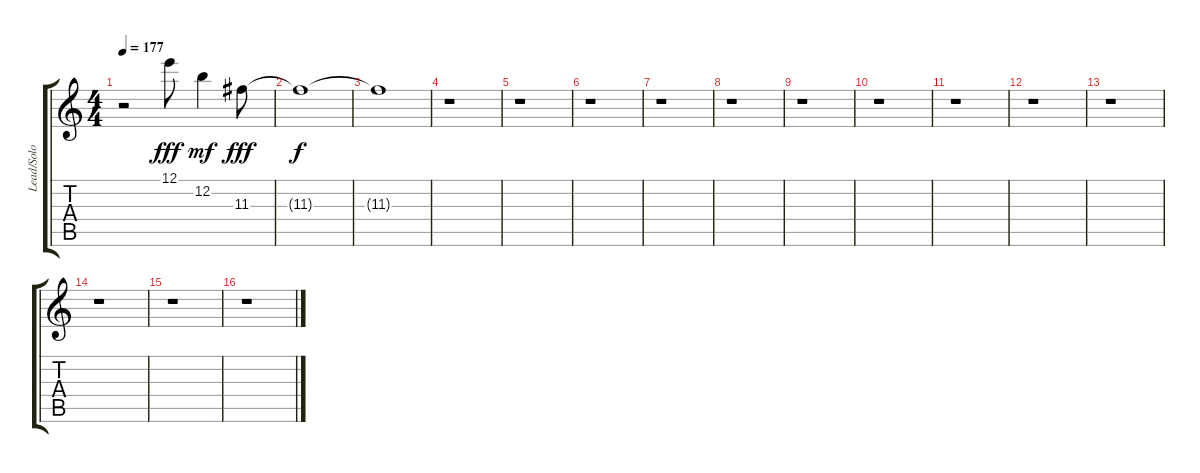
\track ("Lead/Solo Guitar" "Lead/Solo ") {instrument overdrivenguitar}
\staff {score tabs}
\tuning (E4 B3 G3 D3 A2 E2) {hide}
\ts (4 4)
\tempo 177
\clef g2
\ks c
r.2{dy f} 12.1.8{dy fff} 12.2.4{dy mf} 11.3.8{dy fff} |
11.3{t}.1{dy f} |
11.3{t}.1 |
r.1 |
r.1 |
r.1 |
r.1 |
r.1 |
r.1 |
r.1 |
r.1 |
r.1 |
r.1 |
r.1 |
r.1 |
r.1
